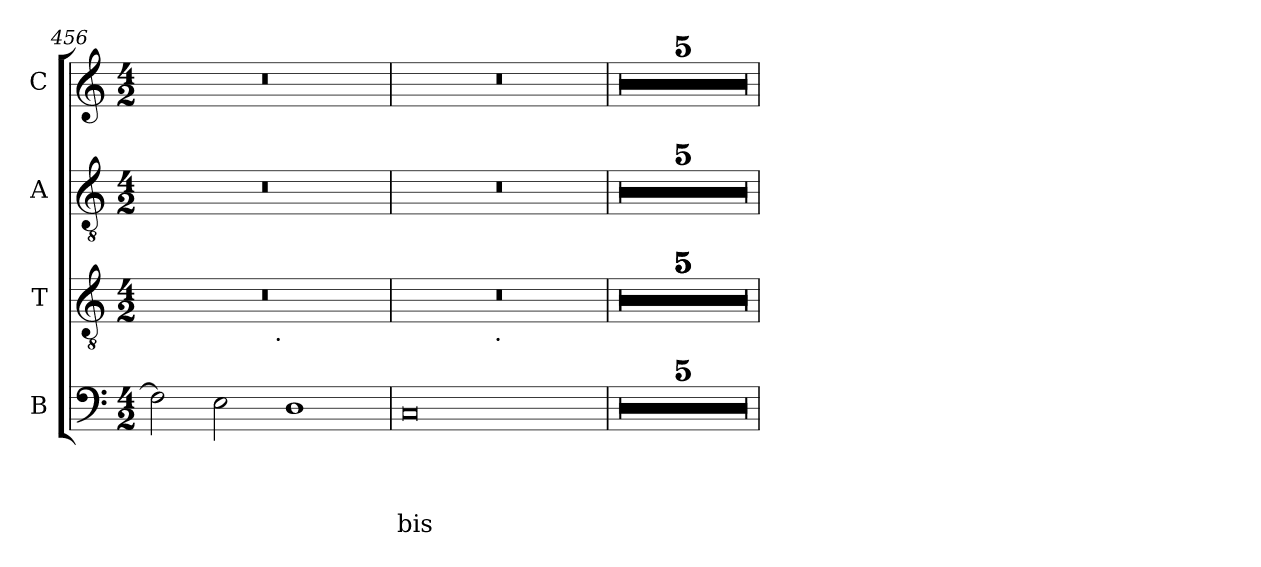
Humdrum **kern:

**kern	**text	**text	**text	**text	**kern	**kern	**kern
*part4	*part4	*part4	*part4	*part4	*part3	*part2	*part1
*staff4	*staff4	*staff4	*staff4	*staff4	*staff3	*staff2	*staff1
*I"B	*	*	*	*	*I"T	*I"A	*I"C
*I'B	*	*	*	*	*I'T	*I'A	*I'C
*clefF4	*	*	*	*	*clefGv2	*clefGv2	*clefG2
*k[]	*	*	*	*	*k[]	*k[]	*k[]
*C:	*	*	*	*	*C:	*C:	*C:
*M4/2	*	*	*	*	*M4/2	*M4/2	*M4/2
=456	=456	=456	=456	=456	=456	=456	=456
*	*	*	*	*	*^	*	*
2F\]	.	.	.	.	0r	2ryy	0r	0r
2E\	.	.	.	.	.	4...ryy	.	.
!	!	!	!	!	!	!LO:TX:b:t=.	!	!
.	.	.	.	.	.	1ryy	.	.
1D	.	.	.	.	.	.	.	.
.	.	.	.	.	.	32ryy	.	.
=457	=457	=457	=457	=457	=457	=457	=457	=457
!	!	!	!	!LO:LY:b	!	!	!	!
0C	.	.	.	-bis	0r	2...ryy	0r	0r
!	!	!	!	!	!	!LO:TX:b:t=.	!	!
.	.	.	.	.	.	1ryy	.	.
.	.	.	.	.	.	16ryy	.	.
!!LO:LB:g=z
=458	=458	=458	=458	=458	=458	=458	=458	=458
!	!	!	!	!	!LO:TX:a:t=1 1 9	!	!	!
*	*	*	*	*	*v	*v	*	*
0r	.	.	.	.	0r	0r	0r
=459	=459	=459	=459	=459	=459	=459	=459
0r	.	.	.	.	0r	0r	0r
=460	=460	=460	=460	=460	=460	=460	=460
0r	.	.	.	.	0r	0r	0r
=461	=461	=461	=461	=461	=461	=461	=461
0r	.	.	.	.	0r	0r	0r
=462	=462	=462	=462	=462	=462	=462	=462
0r	.	.	.	.	0r	0r	0r
=	=	=	=	=	=	=	=
*-	*-	*-	*-	*-	*-	*-	*-
